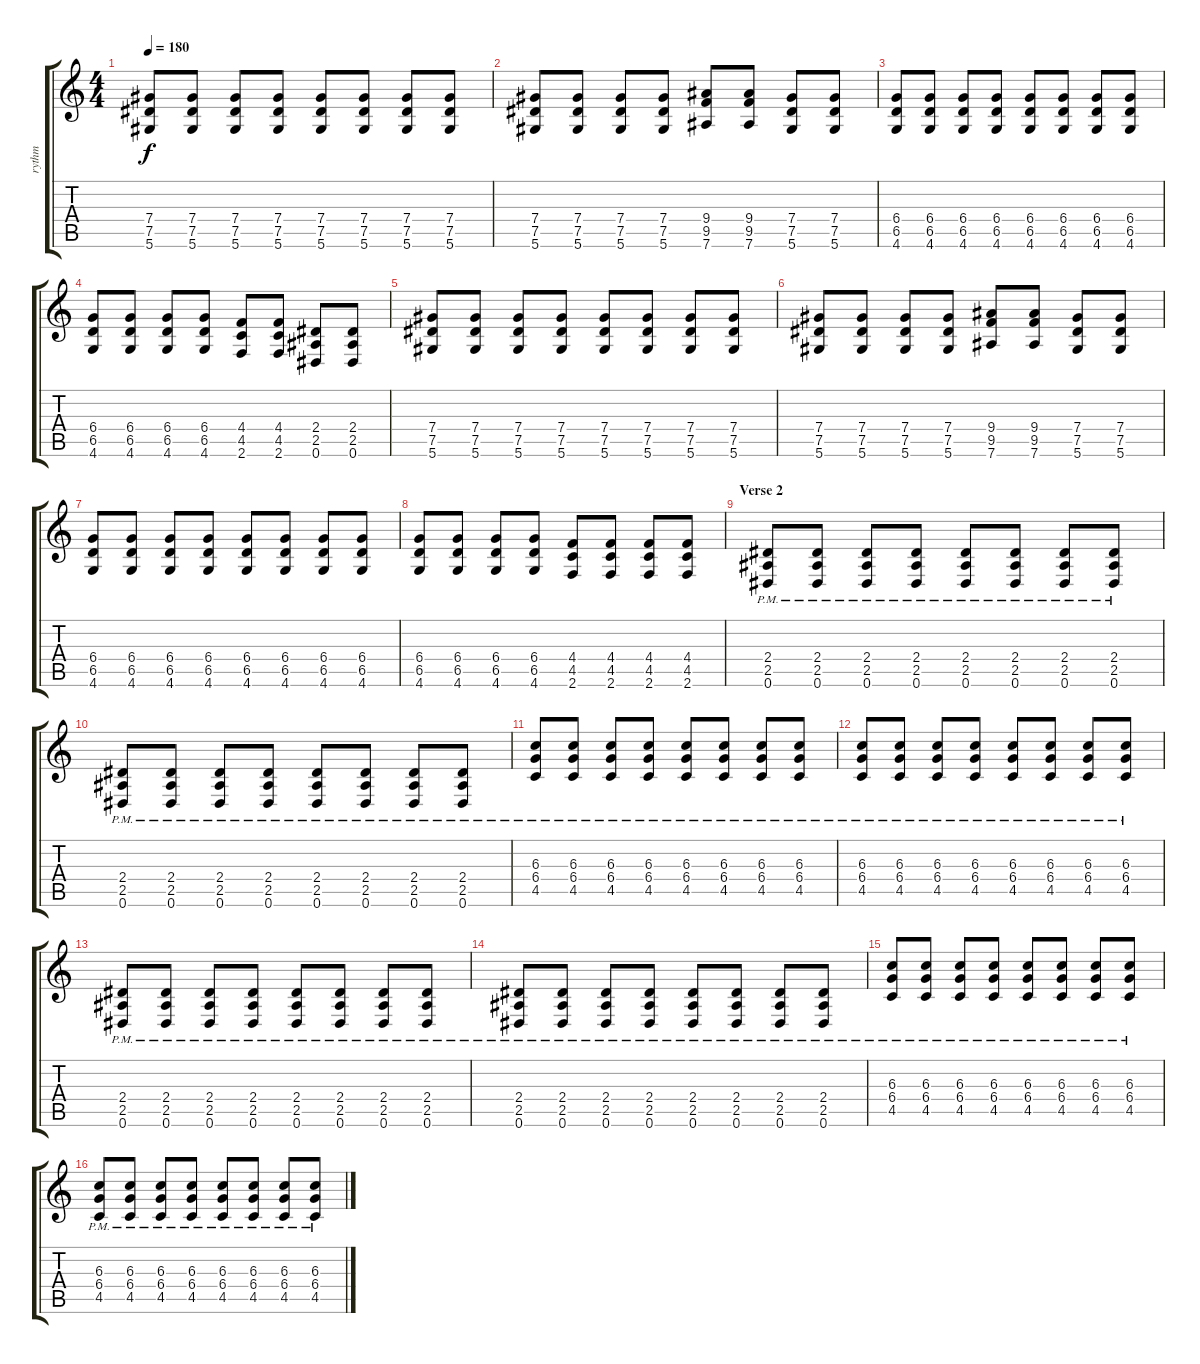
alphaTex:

\track ("rythm" "rythm") {instrument distortionguitar}
\staff {score tabs}
\tuning (Eb4 Bb3 Gb3 Db3 Ab2 Eb2) {hide}
\ts (4 4)
\tempo 180
\clef g2
\ks c
(7.4 7.5 5.6).8{dy f} (7.4 7.5 5.6).8 (7.4 7.5 5.6).8 (7.4 7.5 5.6).8 (7.4 7.5 5.6).8 (7.4 7.5 5.6).8 (7.4 7.5 5.6).8 (7.4 7.5 5.6).8 |
(7.4 7.5 5.6).8 (7.4 7.5 5.6).8 (7.4 7.5 5.6).8 (7.4 7.5 5.6).8 (9.4 9.5 7.6).8 (9.4 9.5 7.6).8 (7.4 7.5 5.6).8 (7.4 7.5 5.6).8 |
(6.4 6.5 4.6).8 (6.4 6.5 4.6).8 (6.4 6.5 4.6).8 (6.4 6.5 4.6).8 (6.4 6.5 4.6).8 (6.4 6.5 4.6).8 (6.4 6.5 4.6).8 (6.4 6.5 4.6).8 |
(6.4 6.5 4.6).8 (6.4 6.5 4.6).8 (6.4 6.5 4.6).8 (6.4 6.5 4.6).8 (4.4 4.5 2.6).8 (4.4 4.5 2.6).8 (2.4 2.5 0.6).8 (2.4 2.5 0.6).8 |
(7.4 7.5 5.6).8 (7.4 7.5 5.6).8 (7.4 7.5 5.6).8 (7.4 7.5 5.6).8 (7.4 7.5 5.6).8 (7.4 7.5 5.6).8 (7.4 7.5 5.6).8 (7.4 7.5 5.6).8 |
(7.4 7.5 5.6).8 (7.4 7.5 5.6).8 (7.4 7.5 5.6).8 (7.4 7.5 5.6).8 (9.4 9.5 7.6).8 (9.4 9.5 7.6).8 (7.4 7.5 5.6).8 (7.4 7.5 5.6).8 |
(6.4 6.5 4.6).8 (6.4 6.5 4.6).8 (6.4 6.5 4.6).8 (6.4 6.5 4.6).8 (6.4 6.5 4.6).8 (6.4 6.5 4.6).8 (6.4 6.5 4.6).8 (6.4 6.5 4.6).8 |
(6.4 6.5 4.6).8 (6.4 6.5 4.6).8 (6.4 6.5 4.6).8 (6.4 6.5 4.6).8 (4.4 4.5 2.6).8 (4.4 4.5 2.6).8 (4.4 4.5 2.6).8 (4.4 4.5 2.6).8 |
\section ("" "Verse 2")
(2.4 2.5 0.6{pm}).8 (2.4 2.5 0.6{pm}).8 (2.4 2.5 0.6{pm}).8 (2.4 2.5 0.6{pm}).8 (2.4 2.5 0.6{pm}).8 (2.4 2.5 0.6{pm}).8 (2.4 2.5 0.6{pm}).8 (2.4 2.5 0.6{pm}).8 |
(2.4 2.5 0.6{pm}).8 (2.4 2.5 0.6{pm}).8 (2.4 2.5 0.6{pm}).8 (2.4 2.5 0.6{pm}).8 (2.4 2.5 0.6{pm}).8 (2.4 2.5 0.6{pm}).8 (2.4 2.5 0.6{pm}).8 (2.4 2.5 0.6{pm}).8 |
(6.3 6.4 4.5{pm}).8 (6.3 6.4 4.5{pm}).8 (6.3 6.4 4.5{pm}).8 (6.3 6.4 4.5{pm}).8 (6.3 6.4 4.5{pm}).8 (6.3 6.4 4.5{pm}).8 (6.3{pm} 6.4 4.5).8 (6.3{pm} 6.4 4.5).8 |
(6.3 6.4 4.5{pm}).8 (6.3 6.4 4.5{pm}).8 (6.3 6.4 4.5{pm}).8 (6.3 6.4 4.5{pm}).8 (6.3 6.4 4.5{pm}).8 (6.3 6.4 4.5{pm}).8 (6.3{pm} 6.4 4.5).8 (6.3{pm} 6.4 4.5).8 |
(2.4 2.5 0.6{pm}).8 (2.4 2.5 0.6{pm}).8 (2.4 2.5 0.6{pm}).8 (2.4 2.5 0.6{pm}).8 (2.4 2.5 0.6{pm}).8 (2.4 2.5 0.6{pm}).8 (2.4 2.5 0.6{pm}).8 (2.4 2.5 0.6{pm}).8 |
(2.4 2.5 0.6{pm}).8 (2.4 2.5 0.6{pm}).8 (2.4 2.5 0.6{pm}).8 (2.4 2.5 0.6{pm}).8 (2.4 2.5 0.6{pm}).8 (2.4 2.5 0.6{pm}).8 (2.4 2.5 0.6{pm}).8 (2.4 2.5 0.6{pm}).8 |
(6.3 6.4 4.5{pm}).8 (6.3 6.4 4.5{pm}).8 (6.3 6.4 4.5{pm}).8 (6.3 6.4 4.5{pm}).8 (6.3 6.4 4.5{pm}).8 (6.3 6.4 4.5{pm}).8 (6.3{pm} 6.4 4.5).8 (6.3{pm} 6.4 4.5).8 |
(6.3 6.4 4.5{pm}).8 (6.3 6.4 4.5{pm}).8 (6.3 6.4 4.5{pm}).8 (6.3 6.4 4.5{pm}).8 (6.3 6.4 4.5{pm}).8 (6.3 6.4 4.5{pm}).8 (6.3{pm} 6.4 4.5).8 (6.3{pm} 6.4 4.5).8
